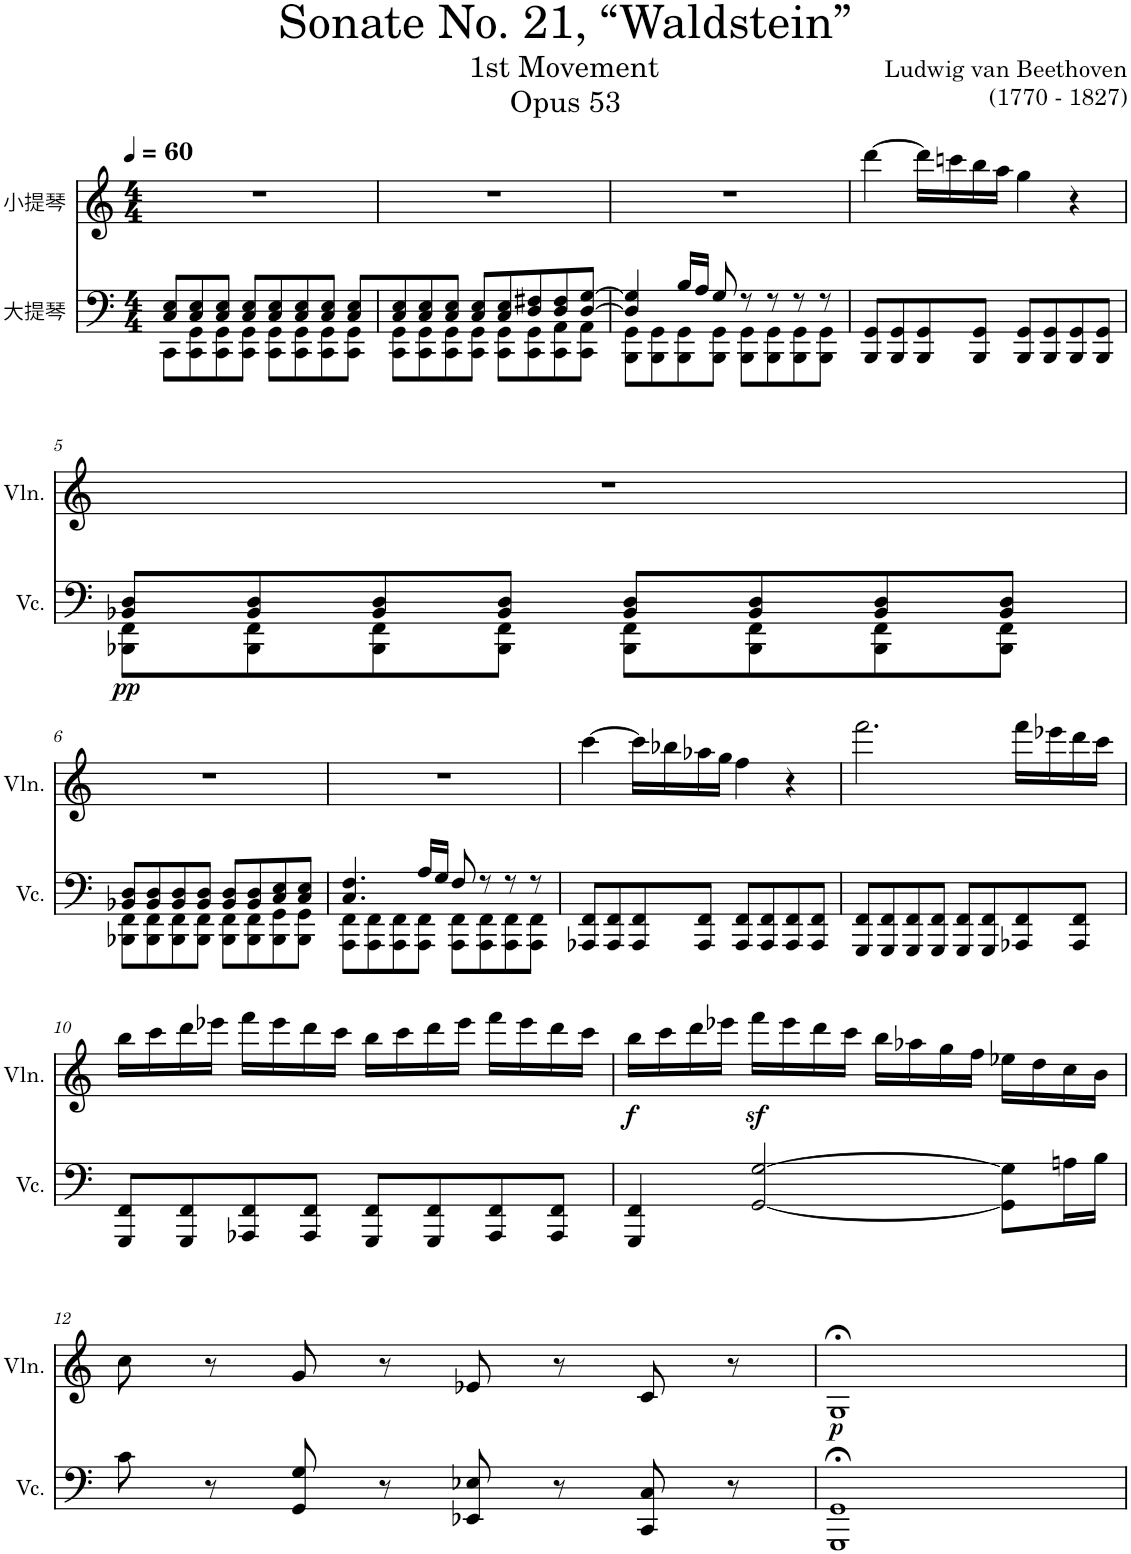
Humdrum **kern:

**kern	**dynam	**kern	**dynam
*part2	*part2	*part1	*part1
*staff2	*staff2	*staff1	*staff1
*I"大提琴	*	*I"小提琴	*
*clefF4	*	*clefG2	*
*k[]	*	*k[]	*
*M4/4	*	*M4/4	*
*MM60	*	*MM60	*
=1	=1	=1	=1
*^	*	*	*
8C/ 8E/L	8CC\L	.	1r	.
8C/ 8E/	8CC\ 8GG\	.	.	.
8C/ 8E/J	8CC\ 8GG\	.	.	.
8C/ 8E/L	8CC\ 8GG\J	.	.	.
8C/ 8E/	8CC\ 8GG\L	.	.	.
8C/ 8E/	8CC\ 8GG\	.	.	.
8C/ 8E/J	8CC\ 8GG\	.	.	.
8C/ 8E/L	8CC\ 8GG\J	.	.	.
=2	=2	=2	=2	=2
8C/ 8E/	8CC\ 8GG\L	.	1r	.
8C/ 8E/	8CC\ 8GG\	.	.	.
8C/ 8E/J	8CC\ 8GG\	.	.	.
8C/ 8E/L	8CC\ 8GG\J	.	.	.
8C/ 8E/	8CC\ 8GG\L	.	.	.
8D/ 8F#X/	8CC\ 8GG\	.	.	.
8D/ 8F#/	8CC\ 8AA\	.	.	.
[8D/ [8G/J	8CC\ 8AA\J	.	.	.
=3	=3	=3	=3	=3
4D/] 4G/]	8BBB\ 8GG\L	.	1r	.
.	8BBB\ 8GG\	.	.	.
16B/LL	8BBB\ 8GG\	.	.	.
16A/JJ	.	.	.	.
8G/	8BBB\ 8GG\J	.	.	.
8r	8BBB\ 8GG\L	.	.	.
8r	8BBB\ 8GG\	.	.	.
8r	8BBB\ 8GG\	.	.	.
8r	8BBB\ 8GG\J	.	.	.
*v	*v	*	*	*
=4	=4	=4	=4
8BBB/ 8GG/L	.	[4ddd\	.
8BBB/ 8GG/	.	.	.
8BBB/ 8GG/	.	16ddd\LL]	.
.	.	16cccn\	.
8BBB/ 8GG/J	.	16bb\	.
.	.	16aa\JJ	.
8BBB/ 8GG/L	.	4gg\	.
8BBB/ 8GG/	.	.	.
8BBB/ 8GG/	.	4r	.
8BBB/ 8GG/J	.	.	.
!!LO:LB:g=z
=5	=5	=5	=5
*^	*	*	*
!	!	!LO:DY:b	!	!
8BB-X/ 8D/L	8BBB-X\ 8FF\L	pp	1r	.
8BB-/ 8D/	8BBB-\ 8FF\	.	.	.
8BB-/ 8D/	8BBB-\ 8FF\	.	.	.
8BB-/ 8D/J	8BBB-\ 8FF\J	.	.	.
8BB-/ 8D/L	8BBB-\ 8FF\L	.	.	.
8BB-/ 8D/	8BBB-\ 8FF\	.	.	.
8BB-/ 8D/	8BBB-\ 8FF\	.	.	.
8BB-/ 8D/J	8BBB-\ 8FF\J	.	.	.
!!LO:LB:g=z
=6	=6	=6	=6	=6
8BB-X/ 8D/L	8BBB-X\ 8FF\L	.	1r	.
8BB-/ 8D/	8BBB-\ 8FF\	.	.	.
8BB-/ 8D/	8BBB-\ 8FF\	.	.	.
8BB-/ 8D/J	8BBB-\ 8FF\J	.	.	.
8BB-/ 8D/L	8BBB-\ 8FF\L	.	.	.
8BB-/ 8D/	8BBB-\ 8FF\	.	.	.
8C/ 8E/	8BBB-\ 8GG\	.	.	.
8C/ 8E/J	8BBB-\ 8GG\J	.	.	.
=7	=7	=7	=7	=7
4.C/ 4.F/	8AAA\ 8FF\L	.	1r	.
.	8AAA\ 8FF\	.	.	.
.	8AAA\ 8FF\	.	.	.
16A/LL	8AAA\ 8FF\J	.	.	.
16G/JJ	.	.	.	.
8F/	8AAA\ 8FF\L	.	.	.
8r	8AAA\ 8FF\	.	.	.
8r	8AAA\ 8FF\	.	.	.
8r	8AAA\ 8FF\J	.	.	.
*v	*v	*	*	*
=8	=8	=8	=8
8AAA-X/ 8FF/L	.	[4ccc\	.
8AAA-/ 8FF/	.	.	.
8AAA-/ 8FF/	.	16ccc\LL]	.
.	.	16bb-X\	.
8AAA-/ 8FF/J	.	16aa-X\	.
.	.	16gg\JJ	.
8AAA-/ 8FF/L	.	4ff\	.
8AAA-/ 8FF/	.	.	.
8AAA-/ 8FF/	.	4r	.
8AAA-/ 8FF/J	.	.	.
=9	=9	=9	=9
8GGG/ 8FF/L	.	2.fff\	.
8GGG/ 8FF/	.	.	.
8GGG/ 8FF/	.	.	.
8GGG/ 8FF/J	.	.	.
8GGG/ 8FF/L	.	.	.
8GGG/ 8FF/	.	.	.
8AAA-X/ 8FF/	.	16fff\LL	.
.	.	16eee-X\	.
8AAA-/ 8FF/J	.	16ddd\	.
.	.	16ccc\JJ	.
!!LO:LB:g=z
=10	=10	=10	=10
8GGG/ 8FF/L	.	16bb\LL	.
.	.	16ccc\	.
8GGG/ 8FF/	.	16ddd\	.
.	.	16eee-X\JJ	.
8AAA-X/ 8FF/	.	16fff\LL	.
.	.	16eee-\	.
8AAA-/ 8FF/J	.	16ddd\	.
.	.	16ccc\JJ	.
8GGG/ 8FF/L	.	16bb\LL	.
.	.	16ccc\	.
8GGG/ 8FF/	.	16ddd\	.
.	.	16eee-\JJ	.
8AAA-/ 8FF/	.	16fff\LL	.
.	.	16eee-\	.
8AAA-/ 8FF/J	.	16ddd\	.
.	.	16ccc\JJ	.
=11	=11	=11	=11
!	!	!	!LO:DY:b
4GGG/ 4FF/	.	16bb\LL	f
.	.	16ccc\	.
.	.	16ddd\	.
.	.	16eee-X\JJ	.
[2GG/ [2G/	.	16fffz<\LL	.
.	.	16eee-\	.
.	.	16ddd\	.
.	.	16ccc\JJ	.
.	.	16bb\LL	.
.	.	16aa-X\	.
.	.	16gg\	.
.	.	16ff\JJ	.
8GG\] 8G\]L	.	16ee-X\LL	.
.	.	16dd\	.
16An\L	.	16cc\	.
16B\JJ	.	16b\JJ	.
!!LO:LB:g=z
=12	=12	=12	=12
8c\	.	8cc\	.
8r	.	8r	.
8GG/ 8G/	.	8g/	.
8r	.	8r	.
8EE-X/ 8E-X/	.	8e-X/	.
8r	.	8r	.
8CC/ 8C/	.	8c/	.
8r	.	8r	.
=13	=13	=13	=13
!	!	!	!LO:DY:b
1GGG;< 1GG;<	.	1G;<	p
=	=	=	=
*-	*-	*-	*-
